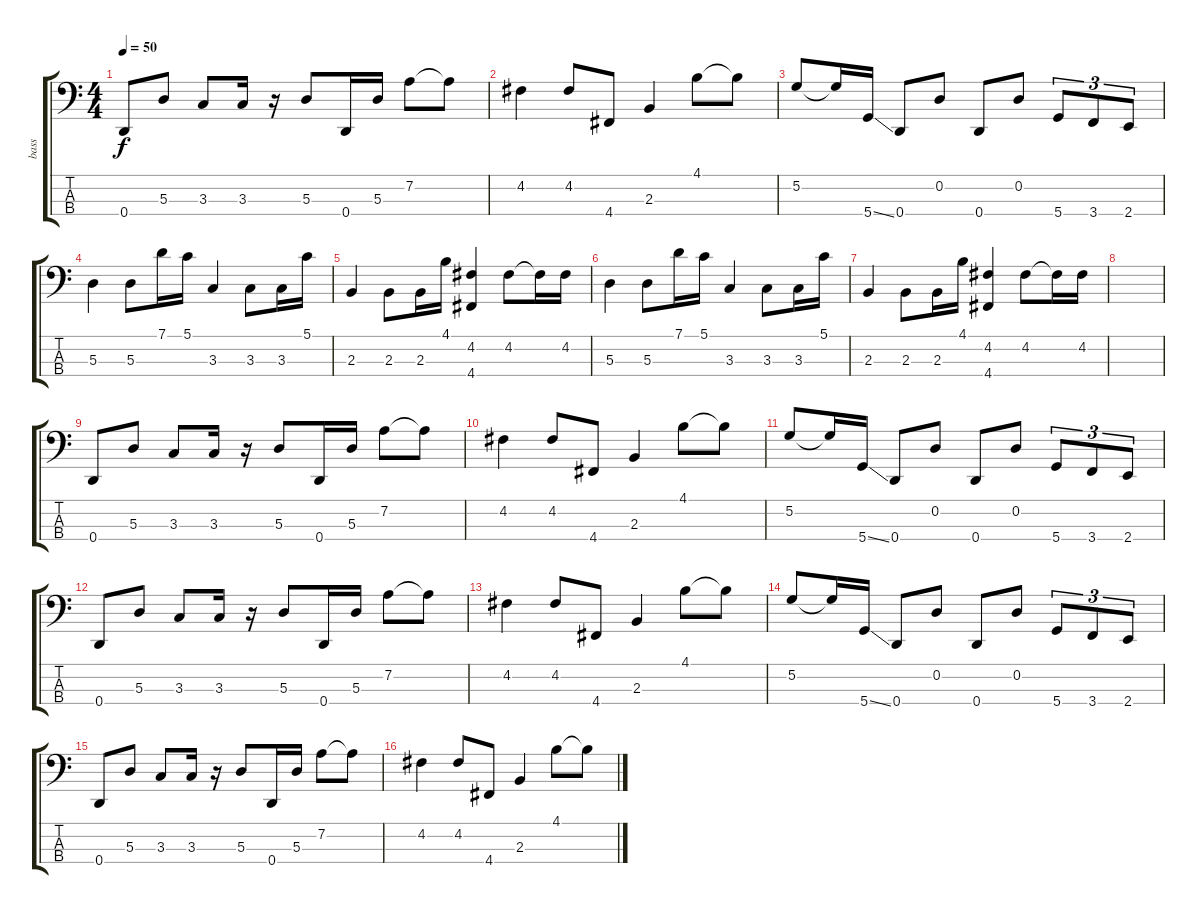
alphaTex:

\track ("bass" "bass") {instrument electricbassfinger}
\staff {score tabs}
\tuning (G2 D2 A1 D1) {hide}
\ts (4 4)
\tempo 50
\clef f4
\ks c
0.4.8{dy f} 5.3.8 3.3.8 3.3.16 r.16 5.3.8 0.4.16 5.3.16 7.2.8 7.2{t}.8 |
4.2.4 4.2.8 4.4.8 2.3.4 4.1.8 4.1{t}.8 |
5.2.8 5.2{t}.16 5.4{ss}.16 0.4.8 0.2.8 0.4.8 0.2.8 5.4.8{tu (3 2)} 3.4.8{tu (3 2)} 2.4.8{tu (3 2)} |
5.3.4 5.3.8 7.1.16 5.1.16 3.3.4 3.3.8 3.3.16 5.1.16 |
2.3.4 2.3.8 2.3.16 4.1.16 (4.2 4.4).4 4.2.8 4.2{t}.16 4.2.16 |
5.3.4 5.3.8 7.1.16 5.1.16 3.3.4 3.3.8 3.3.16 5.1.16 |
2.3.4 2.3.8 2.3.16 4.1.16 (4.2 4.4).4 4.2.8 4.2{t}.16 4.2.16 |
|
0.4.8 5.3.8 3.3.8 3.3.16 r.16 5.3.8 0.4.16 5.3.16 7.2.8 7.2{t}.8 |
4.2.4 4.2.8 4.4.8 2.3.4 4.1.8 4.1{t}.8 |
5.2.8 5.2{t}.16 5.4{ss}.16 0.4.8 0.2.8 0.4.8 0.2.8 5.4.8{tu (3 2)} 3.4.8{tu (3 2)} 2.4.8{tu (3 2)} |
0.4.8 5.3.8 3.3.8 3.3.16 r.16 5.3.8 0.4.16 5.3.16 7.2.8 7.2{t}.8 |
4.2.4 4.2.8 4.4.8 2.3.4 4.1.8 4.1{t}.8 |
5.2.8 5.2{t}.16 5.4{ss}.16 0.4.8 0.2.8 0.4.8 0.2.8 5.4.8{tu (3 2)} 3.4.8{tu (3 2)} 2.4.8{tu (3 2)} |
0.4.8 5.3.8 3.3.8 3.3.16 r.16 5.3.8 0.4.16 5.3.16 7.2.8 7.2{t}.8 |
4.2.4 4.2.8 4.4.8 2.3.4 4.1.8 4.1{t}.8
